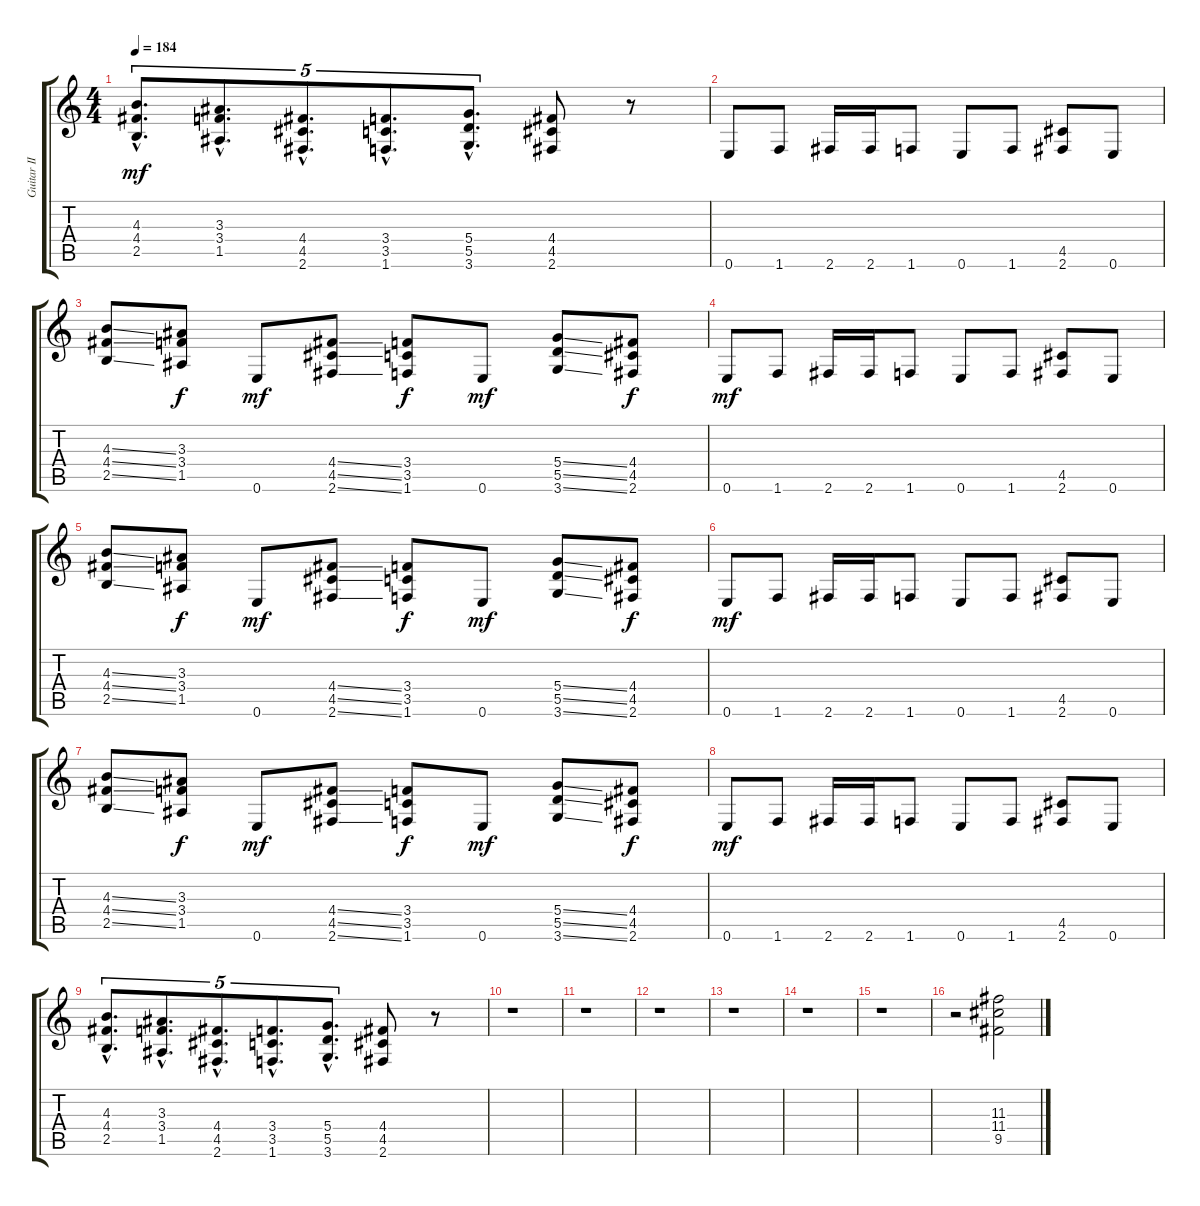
\track ("Guitar II" "Guitar II") {instrument distortionguitar}
\staff {score tabs}
\tuning (E4 B3 G3 D3 A2 E2) {hide}
\ts (4 4)
\tempo 184
\clef g2
\ks c
(4.3{hac} 4.4{hac} 2.5{hac}).8{d tu (5 4) dy mf} (3.3{hac} 3.4{hac} 1.5{hac}).8{d tu (5 4)} (4.4{hac} 4.5{hac} 2.6{hac}).8{d tu (5 4)} (3.4{hac} 3.5{hac} 1.6{hac}).8{d tu (5 4)} (5.4{hac} 5.5{hac} 3.6{hac}).8{d tu (5 4)} (4.4 4.5 2.6).8 r.8 |
0.6.8 1.6.8 2.6.16 2.6.16 1.6.8 0.6.8 1.6.8 (4.5 2.6).8 0.6.8 |
(4.3{ss} 4.4{ss} 2.5{ss}).8 (3.3 3.4 1.5).8{dy f} 0.6.8{dy mf} (4.4{ss} 4.5{ss} 2.6{ss}).8 (3.4 3.5 1.6).8{dy f} 0.6.8{dy mf} (5.4{ss} 5.5{ss} 3.6{ss}).8 (4.4 4.5 2.6).8{dy f} |
0.6.8{dy mf} 1.6.8 2.6.16 2.6.16 1.6.8 0.6.8 1.6.8 (4.5 2.6).8 0.6.8 |
(4.3{ss} 4.4{ss} 2.5{ss}).8 (3.3 3.4 1.5).8{dy f} 0.6.8{dy mf} (4.4{ss} 4.5{ss} 2.6{ss}).8 (3.4 3.5 1.6).8{dy f} 0.6.8{dy mf} (5.4{ss} 5.5{ss} 3.6{ss}).8 (4.4 4.5 2.6).8{dy f} |
0.6.8{dy mf} 1.6.8 2.6.16 2.6.16 1.6.8 0.6.8 1.6.8 (4.5 2.6).8 0.6.8 |
(4.3{ss} 4.4{ss} 2.5{ss}).8 (3.3 3.4 1.5).8{dy f} 0.6.8{dy mf} (4.4{ss} 4.5{ss} 2.6{ss}).8 (3.4 3.5 1.6).8{dy f} 0.6.8{dy mf} (5.4{ss} 5.5{ss} 3.6{ss}).8 (4.4 4.5 2.6).8{dy f} |
0.6.8{dy mf} 1.6.8 2.6.16 2.6.16 1.6.8 0.6.8 1.6.8 (4.5 2.6).8 0.6.8 |
(4.3{hac} 4.4{hac} 2.5{hac}).8{d tu (5 4)} (3.3{hac} 3.4{hac} 1.5{hac}).8{d tu (5 4)} (4.4{hac} 4.5{hac} 2.6{hac}).8{d tu (5 4)} (3.4{hac} 3.5{hac} 1.6{hac}).8{d tu (5 4)} (5.4{hac} 5.5{hac} 3.6{hac}).8{d tu (5 4)} (4.4 4.5 2.6).8 r.8 |
r.1 |
r.1 |
r.1 |
r.1 |
r.1 |
r.1 |
r.2 (11.3 11.4 9.5).2
